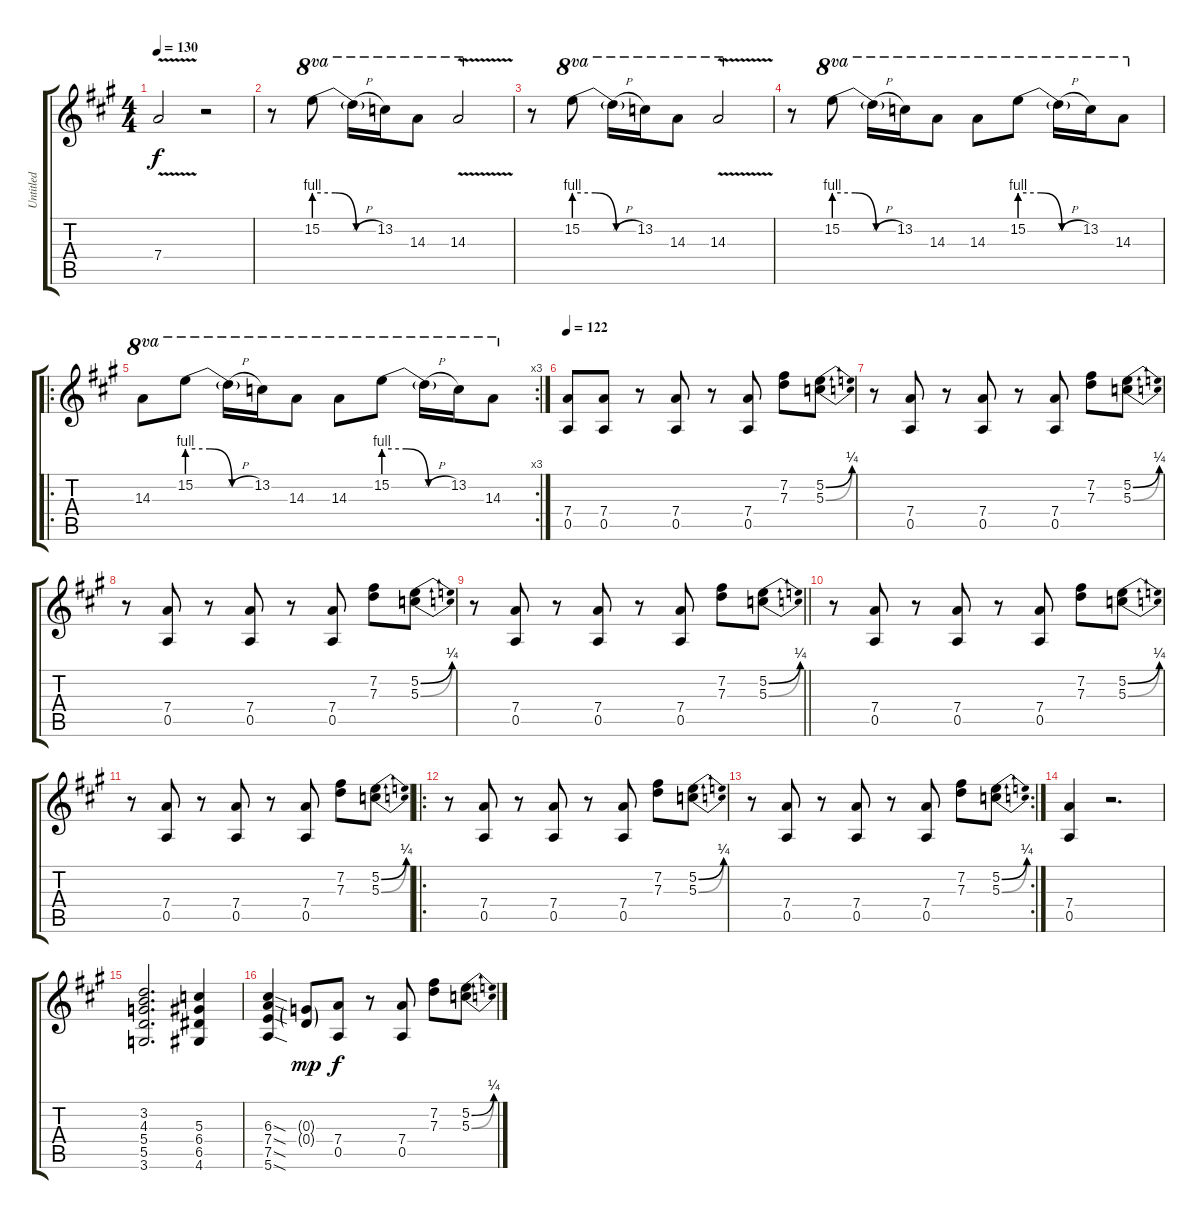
\track ("Untitled" "Untitled") {instrument distortionguitar}
\staff {score tabs}
\tuning (E4 B3 G3 D3 A2 E2) {hide}
\ts (4 4)
\tempo 130
\clef g2
\ks a
7.4{v}.2{dy f} r.2 |
r.8 15.2{be (custom 0 4 20 4 40 0 60 0)}.8{ot 8va} 15.2{h t}.16{ot 8va} 13.2.16{ot 8va} 14.3.8{ot 8va} 14.3{v}.2{ot 8va} |
r.8 15.2{be (custom 0 4 20 4 40 0 60 0)}.8{ot 8va} 15.2{h t}.16{ot 8va} 13.2.16{ot 8va} 14.3.8{ot 8va} 14.3{v}.2{ot 8va} |
r.8 15.2{be (custom 0 4 20 4 40 0 60 0)}.8{ot 8va} 15.2{h t}.16{ot 8va} 13.2.16{ot 8va} 14.3.8{ot 8va} 14.3.8{ot 8va} 15.2{be (custom 0 4 20 4 40 0 60 0)}.8{ot 8va} 15.2{h t}.16{ot 8va} 13.2.16{ot 8va} 14.3.8{ot 8va} |
\ro
\rc 3
14.3.8{ot 8va} 15.2{be (custom 0 4 20 4 40 0 60 0)}.8{ot 8va} 15.2{h t}.16{ot 8va} 13.2.16{ot 8va} 14.3.8{ot 8va} 14.3.8{ot 8va} 15.2{be (custom 0 4 20 4 40 0 60 0)}.8{ot 8va} 15.2{h t}.16{ot 8va} 13.2.16{ot 8va} 14.3.8{ot 8va} |
\tempo 122
(7.4 0.5).8 (7.4 0.5).8 r.8 (7.4 0.5).8 r.8 (7.4 0.5).8 (7.2 7.3).8 (5.2{be (bend 0 0 60 1)} 5.3{be (bend 0 0 60 1)}).8 |
r.8 (7.4 0.5).8 r.8 (7.4 0.5).8 r.8 (7.4 0.5).8 (7.2 7.3).8 (5.2{be (bend 0 0 60 1)} 5.3{be (bend 0 0 60 1)}).8 |
r.8 (7.4 0.5).8 r.8 (7.4 0.5).8 r.8 (7.4 0.5).8 (7.2 7.3).8 (5.2{be (bend 0 0 60 1)} 5.3{be (bend 0 0 60 1)}).8 |
\barLineRight lightlight
r.8 (7.4 0.5).8 r.8 (7.4 0.5).8 r.8 (7.4 0.5).8 (7.2 7.3).8 (5.2{be (bend 0 0 60 1)} 5.3{be (bend 0 0 60 1)}).8 |
r.8 (7.4 0.5).8 r.8 (7.4 0.5).8 r.8 (7.4 0.5).8 (7.2 7.3).8 (5.2{be (bend 0 0 60 1)} 5.3{be (bend 0 0 60 1)}).8 |
r.8 (7.4 0.5).8 r.8 (7.4 0.5).8 r.8 (7.4 0.5).8 (7.2 7.3).8 (5.2{be (bend 0 0 60 1)} 5.3{be (bend 0 0 60 1)}).8 |
\ro
r.8 (7.4 0.5).8 r.8 (7.4 0.5).8 r.8 (7.4 0.5).8 (7.2 7.3).8 (5.2{be (bend 0 0 60 1)} 5.3{be (bend 0 0 60 1)}).8 |
\rc 2
r.8 (7.4 0.5).8 r.8 (7.4 0.5).8 r.8 (7.4 0.5).8 (7.2 7.3).8 (5.2{be (bend 0 0 60 1)} 5.3{be (bend 0 0 60 1)}).8 |
(7.4 0.5).4 r.2{d} |
(3.2 4.3 5.4 5.5 3.6).2{d} (5.3 6.4 6.5 4.6).4 |
(6.3{sod} 7.4{sod} 7.5{sod} 5.6{sod}).4 (0.3{g} 0.4{g}).8{dy mp} (7.4 0.5).8{dy f} r.8 (7.4 0.5).8 (7.2 7.3).8 (5.2{be (bend 0 0 60 1)} 5.3{be (bend 0 0 60 1)}).8
